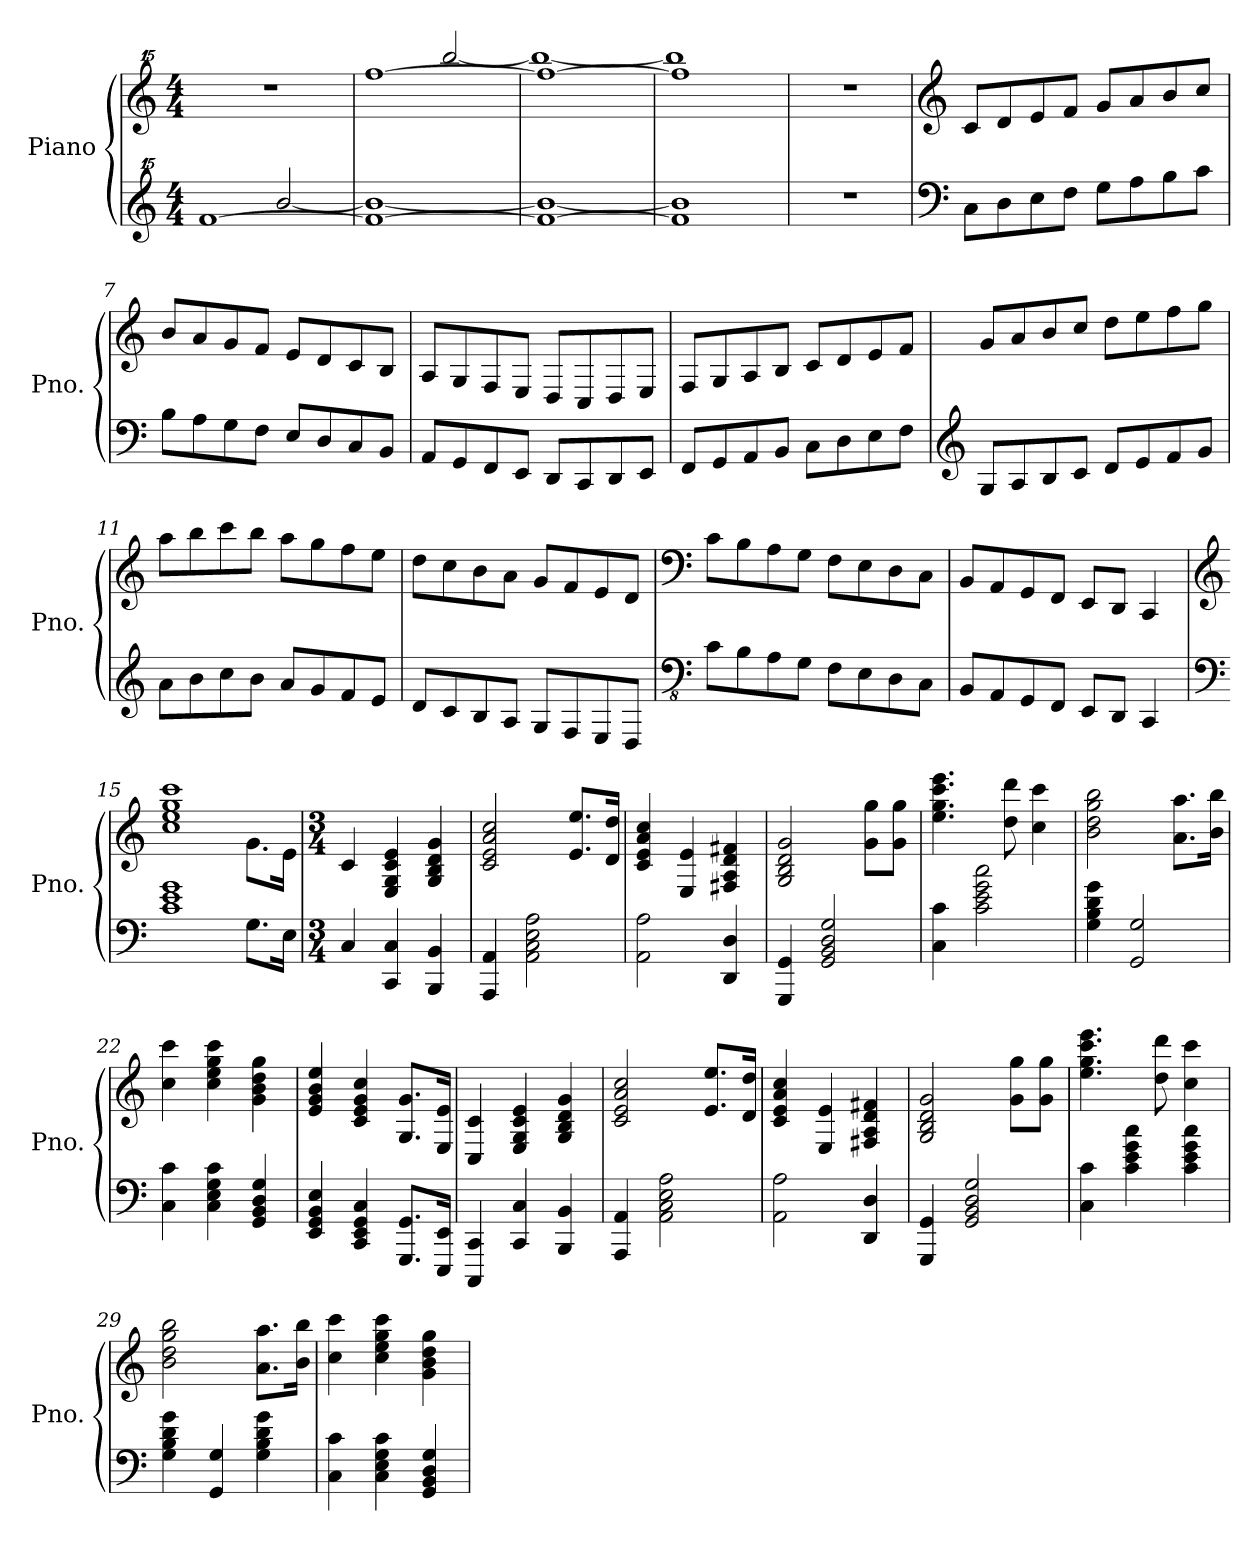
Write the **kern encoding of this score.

**kern	**kern
*part1	*part1
*staff2	*staff1
*I"Piano	*
*I'Pno.	*
*clefG^^2	*clefG^^2
*k[]	*k[]
*M4/4	*M4/4
=1	=1
*^	*
[1fff	2ryy	1r
.	[2bbb/	.
=2	=2	=2
*	*	*^
1fff_	1bbb_	[1ffff	2ryy
.	.	.	[2bbbb/
=3	=3	=3	=3
1fff_	1bbb_	1ffff_	1bbbb_
=4	=4	=4	=4
1fff]	1bbb]	1ffff]	1bbbb]
*v	*v	*	*
*	*v	*v
=5	=5
1r	1r
!!LO:LB:g=z
=6	=6
*clefF4	*clefG2
8C\L	8c/L
8D\	8d/
8E\	8e/
8F\J	8f/J
8G\L	8g/L
8A\	8a/
8B\	8b/
8c\J	8cc/J
=7	=7
8B\L	8b/L
8A\	8a/
8G\	8g/
8F\J	8f/J
8E/L	8e/L
8D/	8d/
8C/	8c/
8BB/J	8B/J
=8	=8
8AA/L	8A/L
8GG/	8G/
8FF/	8F/
8EE/J	8E/J
8DD/L	8D/L
8CC/	8C/
8DD/	8D/
8EE/J	8E/J
=9	=9
8FF/L	8F/L
8GG/	8G/
8AA/	8A/
8BB/J	8B/J
8C\L	8c/L
8D\	8d/
8E\	8e/
8F\J	8f/J
=10	=10
*clefG2	*
8G/L	8g/L
8A/	8a/
8B/	8b/
8c/J	8cc/J
8d/L	8dd\L
8e/	8ee\
8f/	8ff\
8g/J	8gg\J
!!LO:LB:g=z
=11	=11
8a\L	8aa\L
8b\	8bb\
8cc\	8ccc\
8b\J	8bb\J
8a/L	8aa\L
8g/	8gg\
8f/	8ff\
8e/J	8ee\J
=12	=12
8d/L	8dd\L
8c/	8cc\
8B/	8b\
8A/J	8a\J
8G/L	8g/L
8F/	8f/
8E/	8e/
8D/J	8d/J
=13	=13
*clefFv4	*clefF4
8C\L	8c\L
8BB\	8B\
8AA\	8A\
8GG\J	8G\J
8FF\L	8F\L
8EE\	8E\
8DD\	8D\
8CC\J	8C\J
=14	=14
8BBB/L	8BB/L
8AAA/	8AA/
8GGG/	8GG/
8FFF/J	8FF/J
8EEE/L	8EE/L
8DDD/J	8DD/J
4CCC/	4CC/
=15	=15
*clefF4	*clefG2
*^	*^
1c 1e 1g	2.ryy	1cc 1ee 1gg 1ccc	2.ryy
.	8.G\L	.	8.g\L
.	16E\Jk	.	16e\Jk
*v	*v	*	*
*	*v	*v
!!LO:LB:g=z
=16	=16
*M3/4	*M3/4
4C/	4c/
4CC/ 4C/	4E/ 4G/ 4c/ 4e/
4BBB/ 4BB/	4G/ 4B/ 4d/ 4g/
=17	=17
4AAA/ 4AA/	2c/ 2e/ 2a/ 2cc/
2AA\ 2C\ 2E\ 2A\	.
.	8.e/ 8.ee/L
.	16d/ 16dd/Jk
=18	=18
2AA\ 2A\	4c/ 4e/ 4a/ 4cc/
.	4E/ 4e/
4DD/ 4D/	4F#X/ 4A/ 4d/ 4f#X/
=19	=19
4GGG/ 4GG/	2G/ 2B/ 2d/ 2g/
2GG/ 2BB/ 2D/ 2G/	.
.	8g\ 8gg\L
.	8g\ 8gg\J
=20	=20
4C\ 4c\	4.ee\ 4.gg\ 4.ccc\ 4.eee\
2c\ 2e\ 2g\ 2cc\	.
.	8dd\ 8ddd\
.	4cc\ 4ccc\
=21	=21
4G\ 4B\ 4d\ 4g\	2b\ 2dd\ 2gg\ 2bb\
2GG/ 2G/	.
.	8.a\ 8.aa\L
.	16b\ 16bb\Jk
=22	=22
4C\ 4c\	4cc\ 4ccc\
4C\ 4E\ 4G\ 4c\	4cc\ 4ee\ 4gg\ 4ccc\
4GG/ 4BB/ 4D/ 4G/	4g\ 4b\ 4dd\ 4gg\
=23	=23
4EE/ 4GG/ 4BB/ 4E/	4e/ 4g/ 4b/ 4ee/
4CC/ 4EE/ 4GG/ 4C/	4c/ 4e/ 4g/ 4cc/
8.GGG/ 8.GG/L	8.G/ 8.g/L
16EEE/ 16EE/Jk	16E/ 16e/Jk
!!LO:LB:g=z
=24	=24
4CCC/ 4CC/	4C/ 4c/
4CC/ 4C/	4E/ 4G/ 4c/ 4e/
4BBB/ 4BB/	4G/ 4B/ 4d/ 4g/
=25	=25
4AAA/ 4AA/	2c/ 2e/ 2a/ 2cc/
2AA\ 2C\ 2E\ 2A\	.
.	8.e/ 8.ee/L
.	16d/ 16dd/Jk
=26	=26
2AA\ 2A\	4c/ 4e/ 4a/ 4cc/
.	4E/ 4e/
4DD/ 4D/	4F#X/ 4A/ 4d/ 4f#X/
=27	=27
4GGG/ 4GG/	2G/ 2B/ 2d/ 2g/
2GG/ 2BB/ 2D/ 2G/	.
.	8g\ 8gg\L
.	8g\ 8gg\J
=28	=28
4C\ 4c\	4.ee\ 4.gg\ 4.ccc\ 4.eee\
4c\ 4e\ 4g\ 4cc\	.
.	8dd\ 8ddd\
4c\ 4e\ 4g\ 4cc\	4cc\ 4ccc\
=29	=29
4G\ 4B\ 4d\ 4g\	2b\ 2dd\ 2gg\ 2bb\
4GG/ 4G/	.
4G\ 4B\ 4d\ 4g\	8.a\ 8.aa\L
.	16b\ 16bb\Jk
=30	=30
4C\ 4c\	4cc\ 4ccc\
4C\ 4E\ 4G\ 4c\	4cc\ 4ee\ 4gg\ 4ccc\
4GG/ 4BB/ 4D/ 4G/	4g\ 4b\ 4dd\ 4gg\
=	=
*-	*-
